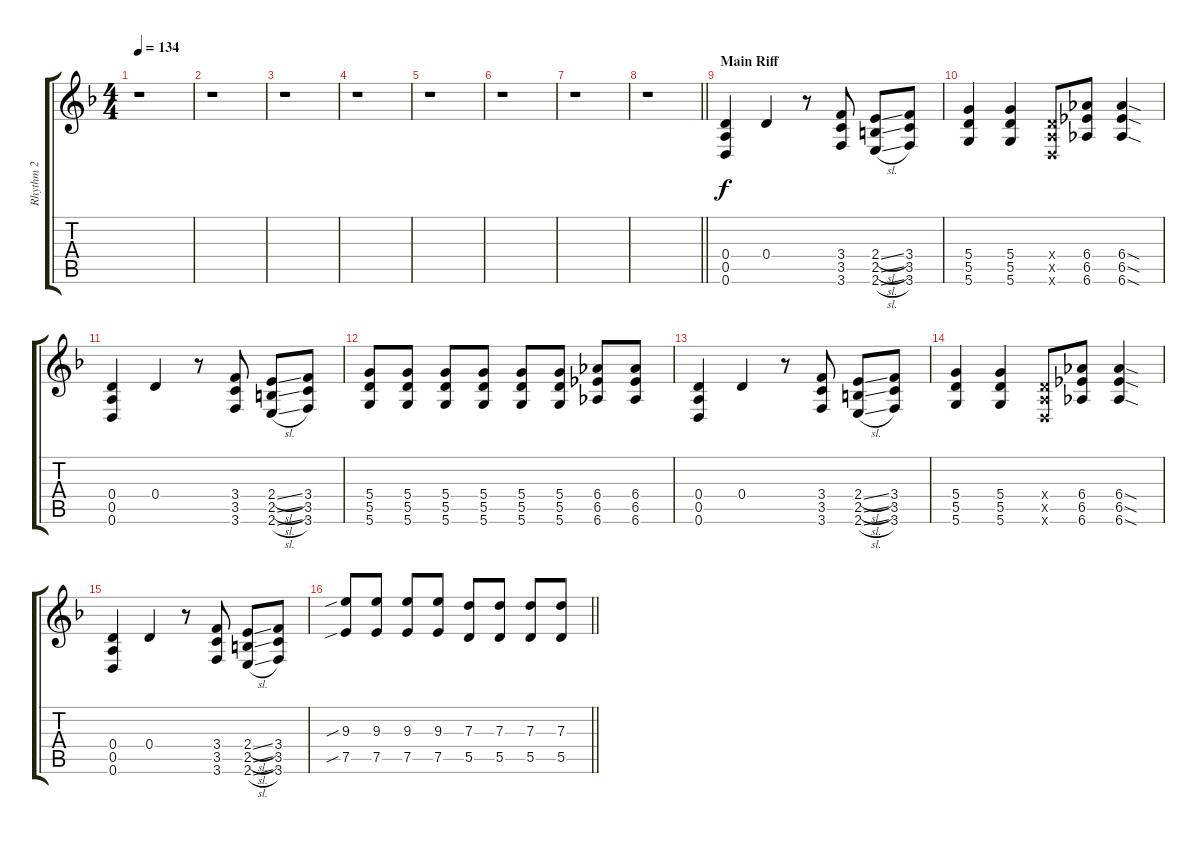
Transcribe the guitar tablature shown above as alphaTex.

\track ("Rhythm 2" "Rhythm 2") {instrument overdrivenguitar}
\staff {score tabs}
\tuning (E4 B3 G3 D3 A2 D2) {hide}
\ts (4 4)
\tempo 134
\clef g2
\ks f
r.1{dy f} |
r.1 |
r.1 |
r.1 |
r.1 |
r.1 |
r.1 |
\barLineRight lightlight
r.1 |
\section ("" "Main Riff")
(0.4 0.5 0.6).4 0.4.4 r.8 (3.4 3.5 3.6).8 (2.4{sl} 2.5{sl} 2.6{sl}).8 (3.4 3.5 3.6).8 |
(5.4 5.5 5.6).4 (5.4 5.5 5.6).4 (0.4{x} 0.5{x} 0.6{x}).8 (6.4 6.5 6.6).8 (6.4{sod} 6.5{sod} 6.6{sod}).4 |
(0.4 0.5 0.6).4 0.4.4 r.8 (3.4 3.5 3.6).8 (2.4{sl} 2.5{sl} 2.6{sl}).8 (3.4 3.5 3.6).8 |
(5.4 5.5 5.6).8 (5.4 5.5 5.6).8 (5.4 5.5 5.6).8 (5.4 5.5 5.6).8 (5.4 5.5 5.6).8 (5.4 5.5 5.6).8 (6.4 6.5 6.6).8 (6.4 6.5 6.6).8 |
(0.4 0.5 0.6).4 0.4.4 r.8 (3.4 3.5 3.6).8 (2.4{sl} 2.5{sl} 2.6{sl}).8 (3.4 3.5 3.6).8 |
(5.4 5.5 5.6).4 (5.4 5.5 5.6).4 (0.4{x} 0.5{x} 0.6{x}).8 (6.4 6.5 6.6).8 (6.4{sod} 6.5{sod} 6.6{sod}).4 |
(0.4 0.5 0.6).4 0.4.4 r.8 (3.4 3.5 3.6).8 (2.4{sl} 2.5{sl} 2.6{sl}).8 (3.4 3.5 3.6).8 |
\barLineRight lightlight
(9.3{sib} 7.5{sib}).8 (9.3 7.5).8 (9.3 7.5).8 (9.3 7.5).8 (7.3 5.5).8 (7.3 5.5).8 (7.3 5.5).8 (7.3 5.5).8
